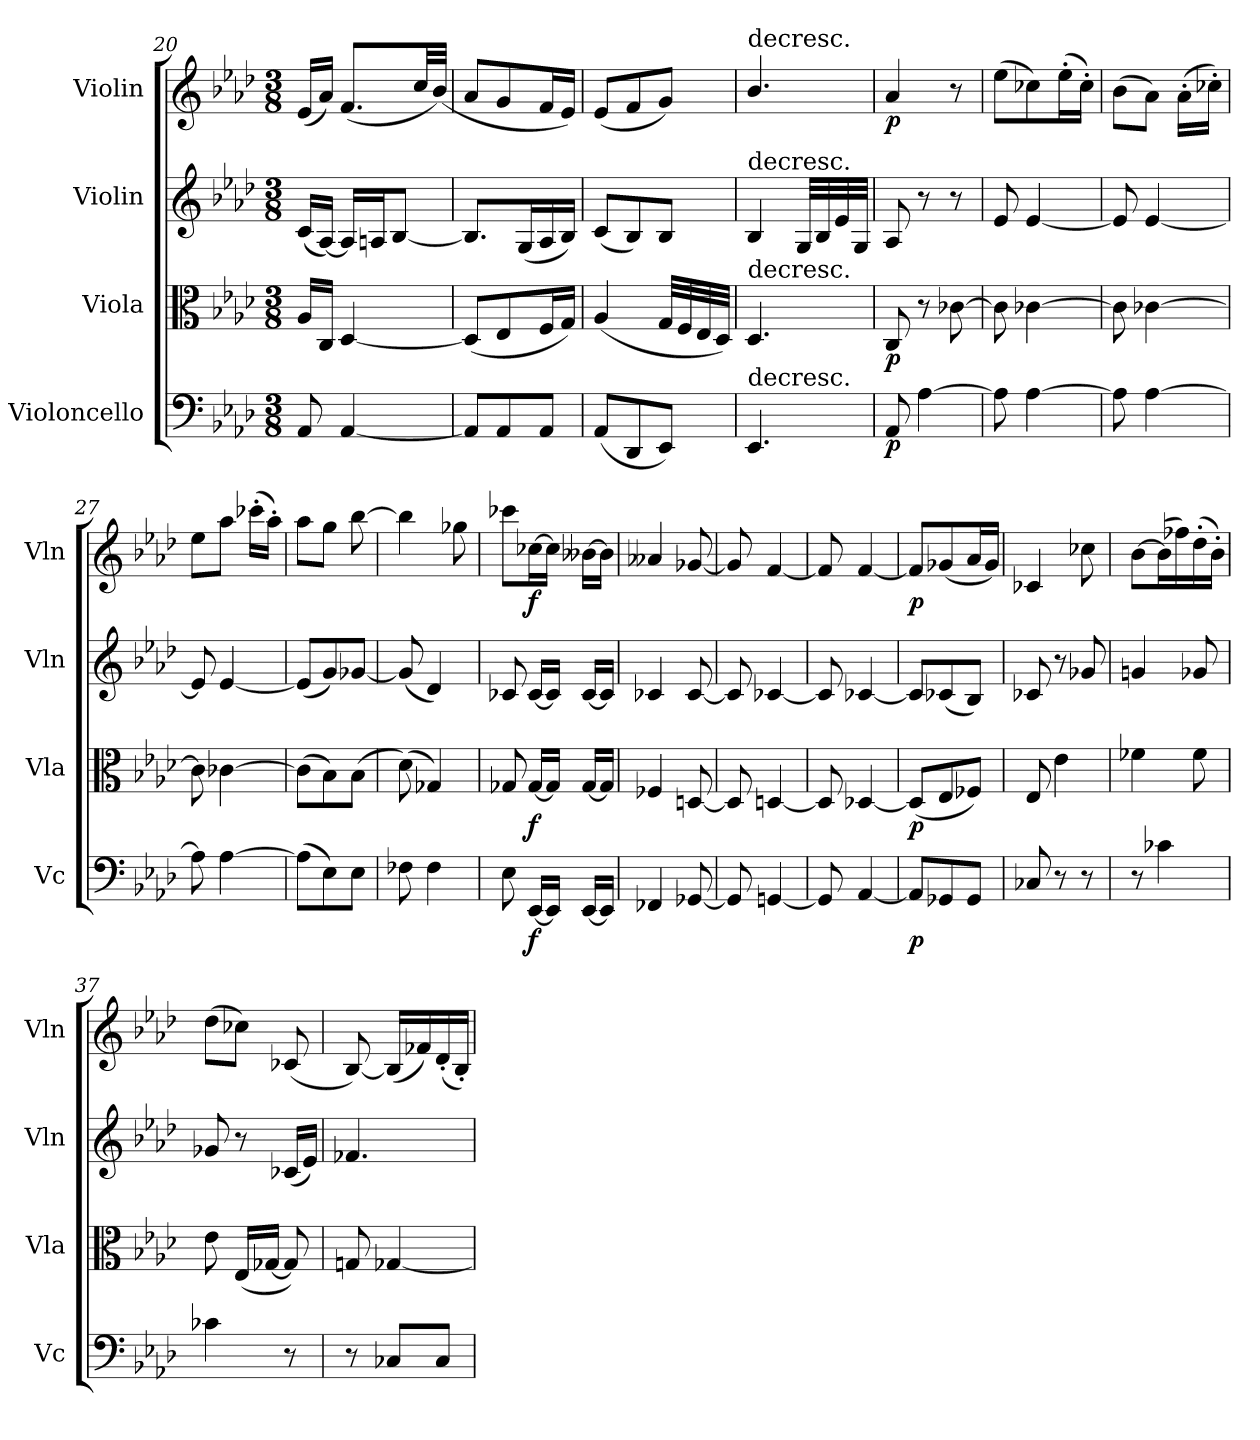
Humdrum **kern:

**kern	**dynam	**kern	**dynam	**kern	**kern	**dynam
*part4	*part4	*part3	*part3	*part2	*part1	*part1
*staff4	*staff4	*staff3	*staff3	*staff2	*staff1	*staff1
*I"Violoncello	*	*I"Viola	*	*I"Violin	*I"Violin	*
*I'Vc	*	*I'Vla	*	*I'Vln	*I'Vln	*
*clefF4	*	*clefC3	*	*clefG2	*clefG2	*
*k[b-e-a-d-]	*	*k[b-e-a-d-]	*	*k[b-e-a-d-]	*k[b-e-a-d-]	*
*A-:	*	*A-:	*	*A-:	*A-:	*
*M3/8	*	*M3/8	*	*M3/8	*M3/8	*
=20	=20	=20	=20	=20	=20	=20
8AA-/	.	16A-/LL	.	(16c/LL	(16e-/LL	.
.	.	16C/JJ	.	[16A-/JJ)	16a-/JJ)	.
[4AA-/	.	[4D-/	.	16A-/LL]	(8.f/L	.
.	.	.	.	16An/J	.	.
.	.	.	.	[8B-/J	.	.
.	.	.	.	.	32cc/LL	.
.	.	.	.	.	(32b-/JJJ)	.
=21	=21	=21	=21	=21	=21	=21
8AA-/L]	.	(8D-/L]	.	8.B-/L]	8a-/L	.
8AA-/	.	8E-/	.	.	8g/	.
.	.	.	.	(16G/L	.	.
8AA-/J	.	16F/L	.	16A-/	16f/L	.
.	.	16G/JJ)	.	16B-/JJ)	16e-/JJ)	.
=22	=22	=22	=22	=22	=22	=22
(8AA-/L	.	(4A-/	.	(8c/L	(8e-/L	.
8DD-/	.	.	.	8B-/)	8f/	.
8EE-/J)	.	32G/LLL	.	8B-/J	8g/J)	.
.	.	32F/	.	.	.	.
.	.	32E-/	.	.	.	.
.	.	32D-/JJJ)	.	.	.	.
=23	=23	=23	=23	=23	=23	=23
!	!	!	!	!	!LO:TX:t=decresc.	!
!	!	!	!	!LO:TX:t=decresc.	!	!
!	!	!LO:TX:t=decresc.	!	!	!	!
!LO:TX:t=decresc.	!	!	!	!	!	!
4.EE-/	.	4.D-/	.	4B-/	4.b-/	.
.	.	.	.	32G/LLL	.	.
.	.	.	.	32B-/	.	.
.	.	.	.	32e-/	.	.
.	.	.	.	32G/JJJ	.	.
=24	=24	=24	=24	=24	=24	=24
8AA-/	p	8C/	p	8A-/	4a-/	p
[4A-\	.	8r	.	8r	.	.
.	.	[8c-X\	.	8r	8r	.
=25	=25	=25	=25	=25	=25	=25
8A-\]	.	8c-\]	.	8e-/	(8ee-\L	.
[4A-\	.	[4c-X\	.	[4e-/	8cc-X\)	.
.	.	.	.	.	(16ee-'\L	.
.	.	.	.	.	16cc-'\JJ)	.
=26	=26	=26	=26	=26	=26	=26
8A-\]	.	8c-\]	.	8e-/]	(8b-\L	.
[4A-\	.	[4c-X\	.	[4e-/	8a-\J)	.
.	.	.	.	.	(16a-'\LL	.
.	.	.	.	.	16cc-X'\JJ)	.
=27	=27	=27	=27	=27	=27	=27
8A-\]	.	8c-\]	.	8e-/]	8ee-\L	.
[4A-\	.	[4c-X\	.	[4e-/	8aa-\J	.
.	.	.	.	.	(16ccc-X'\LL	.
.	.	.	.	.	16aa-'\JJ)	.
=28	=28	=28	=28	=28	=28	=28
(8A-\L]	.	(8c-\L]	.	(8e-/L]	8aa-\L	.
8E-\)	.	8B-\)	.	8g/)	8gg\J	.
8E-\J	.	(8B-\J	.	[8g-X/J	[8bb-\	.
=29	=29	=29	=29	=29	=29	=29
8F-X\	.	(8d-\)	.	(8g-/]	4bb-\]	.
4F-\	.	4G-X/)	.	4d-/)	.	.
.	.	.	.	.	8gg-X\	.
=30	=30	=30	=30	=30	=30	=30
8E-\	.	8G-X/	.	8c-X/	8ccc-X\L	.
[16EE-/LL	f	[16G-/LL	f	[16c-/LL	[16cc-X\L	f
16EE-/JJ]	.	16G-/JJ]	.	16c-/JJ]	16cc-\JJ]	.
[16EE-/LL	.	[16G-/LL	.	[16c-/LL	[16b--X\LL	.
16EE-/JJ]	.	16G-/JJ]	.	16c-/JJ]	16b--\JJ]	.
=31	=31	=31	=31	=31	=31	=31
4FF-X/	.	4F-X/	.	4c-X/	4a--X/	.
[8GG-X/	.	[8Dn/	.	[8c-/	[8g-X/	.
=32	=32	=32	=32	=32	=32	=32
8GG-/]	.	8D/]	.	8c-/]	8g-/]	.
[4GGn/	.	[4Dn/	.	[4c-X/	[4f/	.
=33	=33	=33	=33	=33	=33	=33
8GG/]	.	8D/]	.	8c-/]	8f/]	.
[4AA-/	.	[4D-X/	.	[4c-X/	[4f/	.
=34	=34	=34	=34	=34	=34	=34
8AA-/L]	p	(8D-/L]	p	8c-/L]	8f/L]	p
8GG-X/	.	8E-/	.	(8c-X/	(8g-X/	.
8GG-/J	.	8F-X/J)	.	8B-/J)	16a-/L	.
.	.	.	.	.	16g-/JJ)	.
=35	=35	=35	=35	=35	=35	=35
8C-X/	.	8E-/	.	8c-X/	4c-X/	.
8r	.	4e-\	.	8r	.	.
8r	.	.	.	8g-X/	8cc-X\	.
=36	=36	=36	=36	=36	=36	=36
8r	.	4f-X\	.	4gn/	[8b-\L	.
4c-X\	.	.	.	.	(16b-\L]	.
.	.	.	.	.	16ff-X\)	.
.	.	8f-\	.	8g-X/	(16dd-'\	.
.	.	.	.	.	16b-'\JJ)	.
=37	=37	=37	=37	=37	=37	=37
4c-X\	.	8e-\	.	8g-X/	(8dd-\L	.
.	.	(16E-/LL	.	8r	8cc-X\J)	.
.	.	[16G-X/JJ	.	.	.	.
8r	.	8G-/])	.	(16c-X/LL	(8c-X/	.
.	.	.	.	16e-/JJ)	.	.
=38	=38	=38	=38	=38	=38	=38
8r	.	8Gn/	.	4.f-X/	[8B-/)	.
8C-X/L	.	[4G-X/	.	.	(16B-/LL]	.
.	.	.	.	.	16f-X/)	.
8C-/J	.	.	.	.	(16d-'/	.
.	.	.	.	.	16B-'/JJ)	.
=	=	=	=	=	=	=
*-	*-	*-	*-	*-	*-	*-
